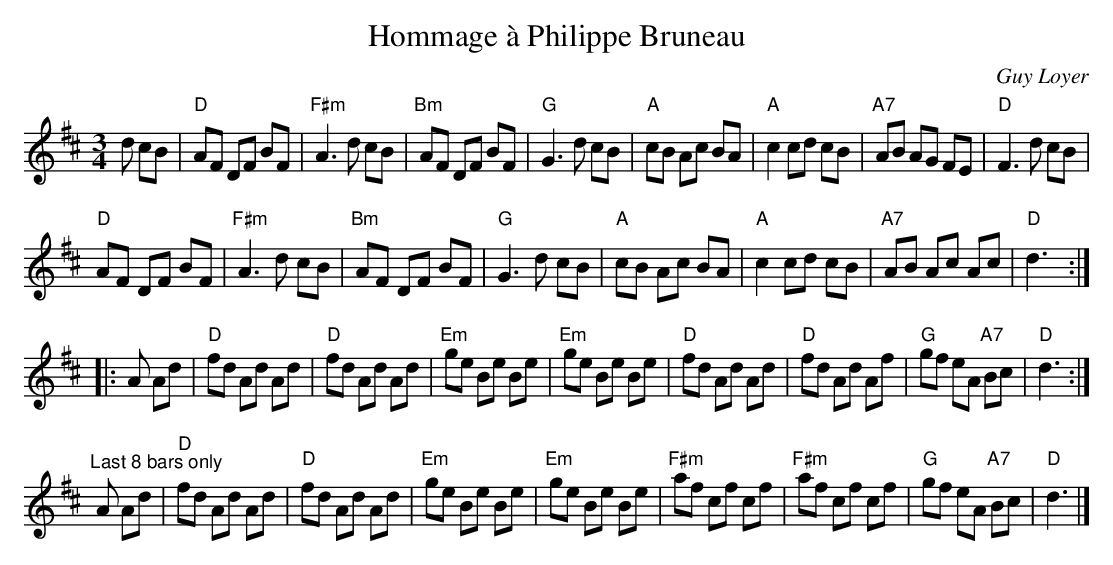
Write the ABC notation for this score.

X:1
T:Hommage à Philippe Bruneau
C:Guy Loyer
M:3/4
L:1/8
K:D
d cB | "D"AF DF BF | "F#m"A3 d cB | "Bm"AF DF BF | "G"G3 d cB |\
 "A"cB Ac BA | "A"c2 cd cB | "A7"AB AG FE | "D"F3 d cB |
"D"AF DF BF | "F#m"A3 d cB | "Bm"AF DF BF | "G"G3 d cB |\
 "A"cB Ac BA | "A"c2 cd cB | "A7"AB Ac Ac | "D"d3 :|
|: A Ad | "D"fd Ad Ad | "D"fd Ad Ad | "Em"ge Be Be | "Em"ge Be Be |\
 "D"fd Ad Ad | "D"fd Ad Af | "G"gf eA "A7"Bc | "D"d3 :|
"^Last 8 bars only"A Ad | "D"fd Ad Ad | "D"fd Ad Ad | "Em"ge Be Be | "Em"ge Be Be |\
 "F#m"af cf cf | "F#m"af cf cf | "G"gf eA "A7"Bc | "D"d3 |]
